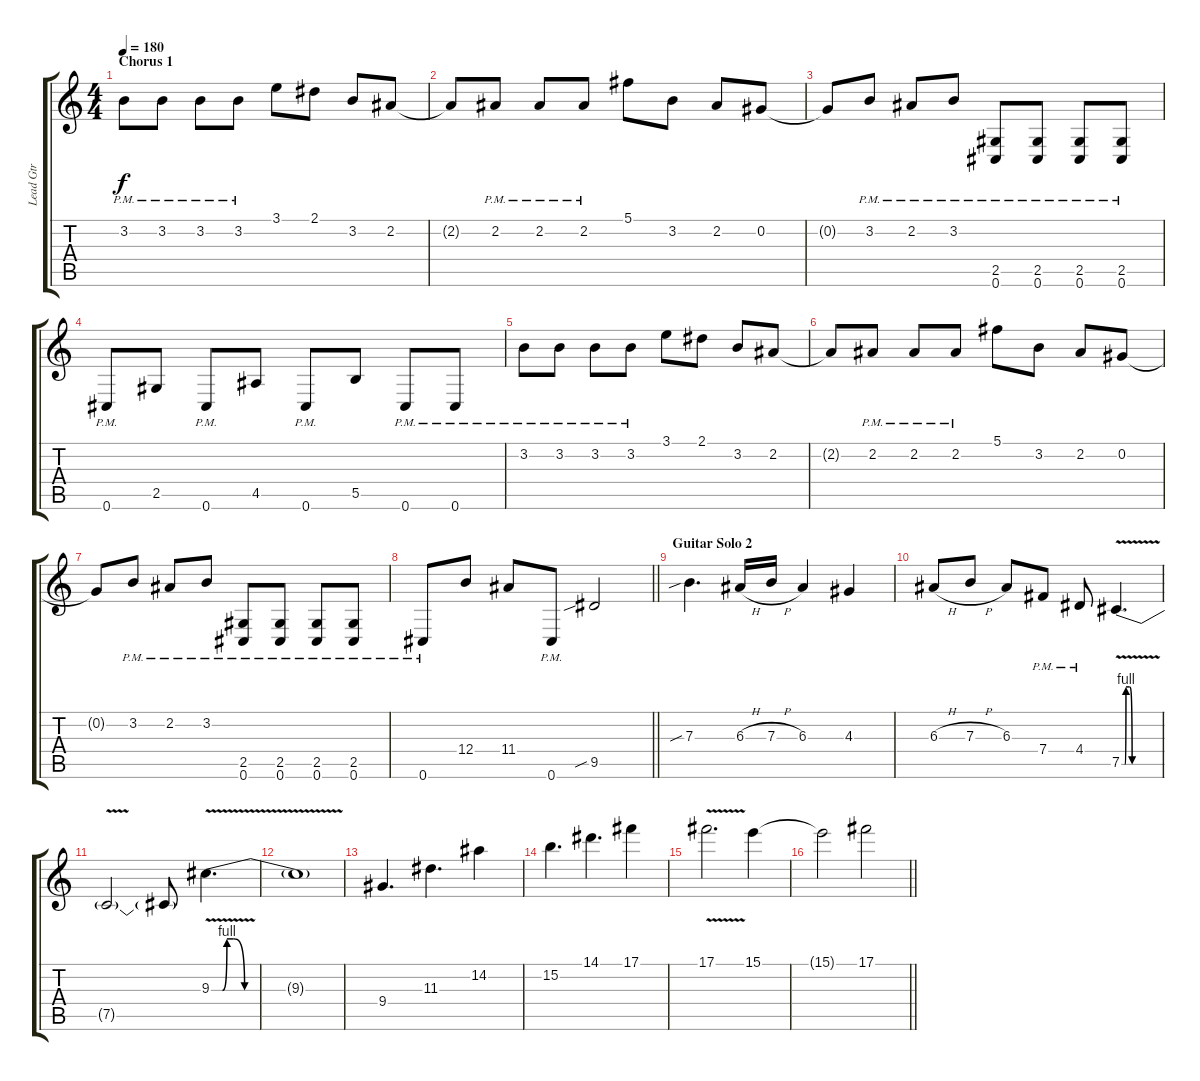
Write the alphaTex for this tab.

\track ("Lead Gtr" "Lead Gtr") {instrument distortionguitar}
\staff {score tabs}
\tuning (Db4 Ab3 E3 B2 Gb2 Db2) {hide}
\ts (4 4)
\section ("" "Chorus 1")
\tempo 180
\clef g2
\ks c
3.2{pm}.8{dy f} 3.2{pm}.8 3.2{pm}.8 3.2{pm}.8 3.1.8 2.1.8 3.2.8 2.2.8 |
2.2{t}.8 2.2{pm}.8 2.2{pm}.8 2.2{pm}.8 5.1.8 3.2.8 2.2.8 0.2.8 |
0.2{t}.8 3.2{pm}.8 2.2{pm}.8 3.2{pm}.8 (2.5{pm} 0.6).8 (2.5{pm} 0.6).8 (2.5{pm} 0.6).8 (2.5{pm} 0.6).8 |
0.6{pm}.8 2.5.8 0.6{pm}.8 4.5.8 0.6{pm}.8 5.5.8 0.6{pm}.8 0.6{pm}.8 |
3.2{pm}.8 3.2{pm}.8 3.2{pm}.8 3.2{pm}.8 3.1.8 2.1.8 3.2.8 2.2.8 |
2.2{t}.8 2.2{pm}.8 2.2{pm}.8 2.2{pm}.8 5.1.8 3.2.8 2.2.8 0.2.8 |
0.2{t}.8 3.2{pm}.8 2.2{pm}.8 3.2{pm}.8 (2.5{pm} 0.6).8 (2.5{pm} 0.6).8 (2.5{pm} 0.6).8 (2.5{pm} 0.6).8 |
\barLineRight lightlight
0.6{pm}.8 12.4.8 11.4.8 0.6{pm}.8 9.5{sib}.2 |
\section ("" "Guitar Solo 2")
7.3{sib}.4{d} 6.3{h}.16 7.3{h}.16 6.3.4 4.3.4 |
6.3{h}.8 7.3{h}.8 6.3.8 7.4{pm}.8 4.4{pm}.8 7.5{be (custom 0 0 5 0 7 4 13 4 17 0 45 0 60 0) v}.4{d} |
7.5{t}.2 7.5{t}.8 9.3{be (custom 0 0 5 0 7 4 10 4 15 0 30 0 60 0) v}.4{d} |
9.3{t}.1 |
9.4.4{d} 11.3.4{d} 14.2.4 |
15.2.4{d} 14.1.4{d} 17.1.4 |
17.1{v}.2{d} 15.1.4 |
\barLineRight lightlight
15.1{t}.2 17.1.2
